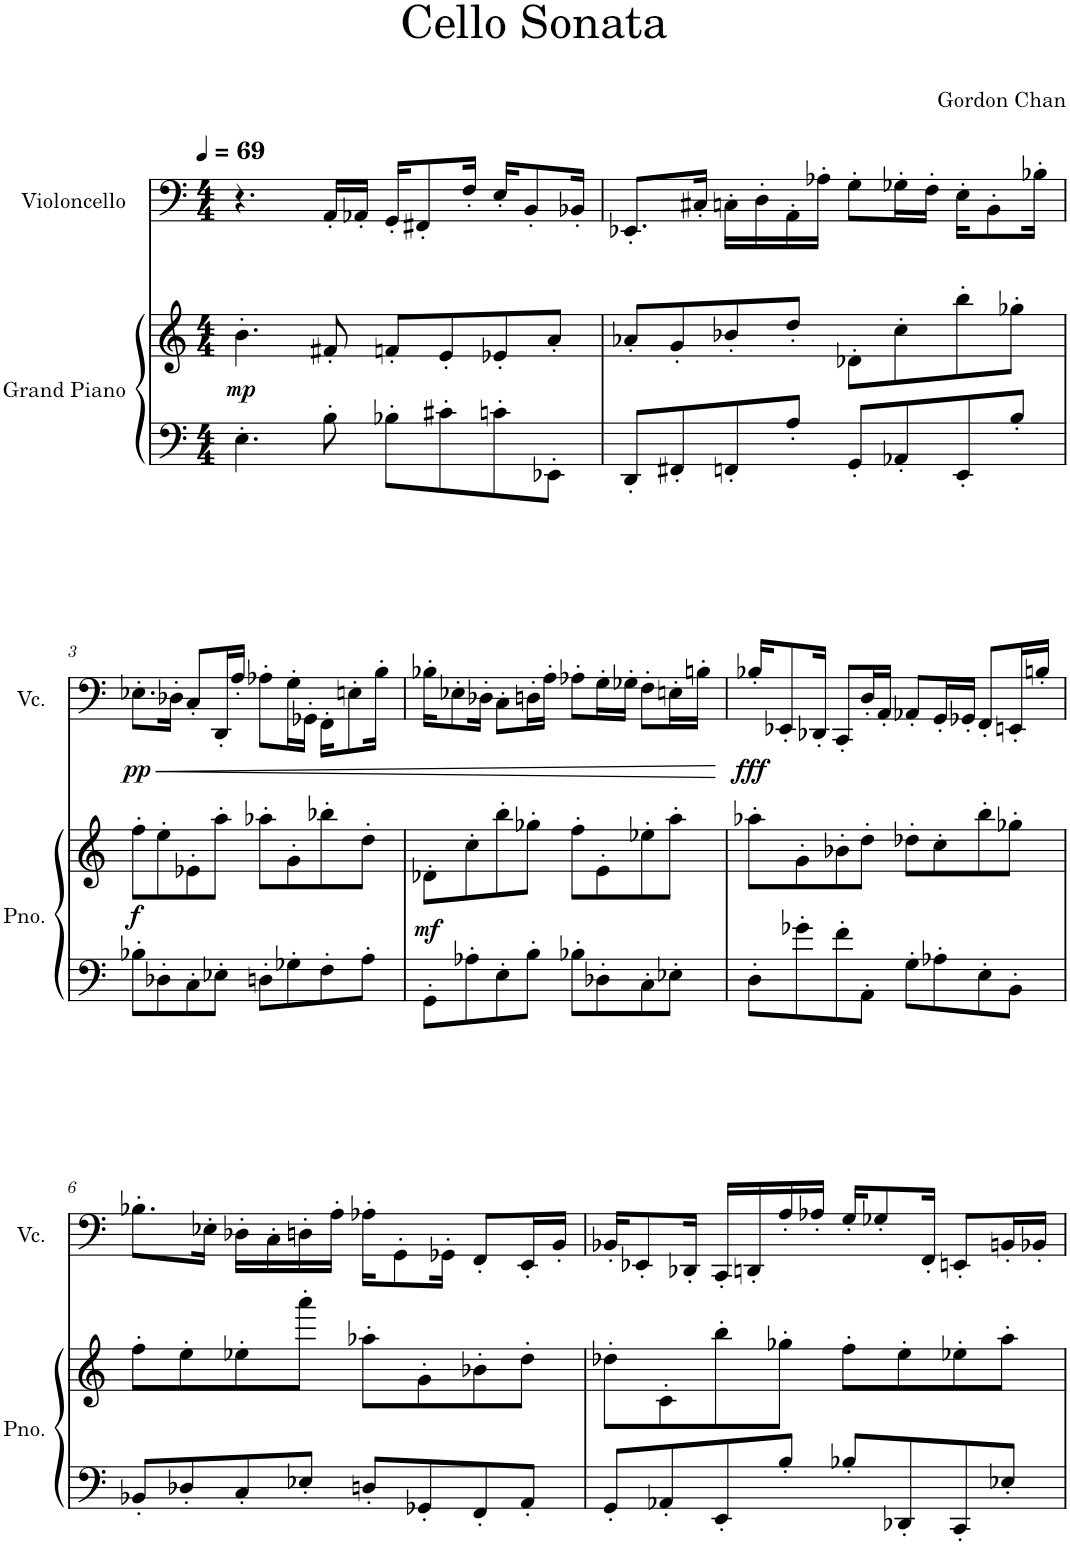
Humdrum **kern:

**kern	**kern	**dynam	**kern	**dynam
*part2	*part2	*part2	*part1	*part1
*staff3	*staff2	*staff2/3	*staff1	*staff1
*I"Grand Piano	*	*	*I"Violoncello	*
*I'Pno.	*	*	*I'Vc.	*
*clefF4	*clefG2	*	*clefF4	*
*k[]	*k[]	*	*k[]	*
*M4/4	*M4/4	*	*M4/4	*
*MM69	*MM69	*	*MM69	*
=1	=1	=1	=1	=1
!	!	!LO:DY:b	!	!
4.E'\	4.b'\	mp	4.r	.
8B'\	8f#X'/	.	16AA'/LL	.
.	.	.	16AA-X'/JJ	.
8B-X'\L	8fn'/L	.	16GG'/KL	.
.	.	.	8FF#X'/	.
8c#X'\	8e'/	.	.	.
.	.	.	16F'/Jk	.
8cn'\	8e-X'/	.	16E'/KL	.
.	.	.	8BB'/	.
8EE-X'\J	8a'/J	.	.	.
.	.	.	16BB-X'/Jk	.
=2	=2	=2	=2	=2
8DD'/L	8a-X'/L	.	8.EE-X'/L	.
8FF#X'/	8g'/	.	.	.
.	.	.	16C#X'/Jk	.
8FFn'/	8b-X'/	.	16Cn'\LL	.
.	.	.	16D'\	.
8A'/J	8dd'/J	.	16AA'\	.
.	.	.	16A-X'\JJ	.
8GG'/L	8d-X'\L	.	8G'\L	.
8AA-X'/	8cc'\	.	16G-X'\L	.
.	.	.	16F'\JJ	.
8EE'/	8bb'\	.	16E'\KL	.
.	.	.	8BB'\	.
8B'/J	8gg-X'\J	.	.	.
.	.	.	16B-X'\Jk	.
!!LO:LB:g=z
=3	=3	=3	=3	=3
!	!	!LO:DY:b	!	!LO:HP:b
!	!	!	!	!LO:DY:n=1:b
8B-X'\L	8ff'\L	f	8.E-X'\L	< pp
8D-X'\	8ee'\	.	.	.
.	.	.	16D-X'\Jk	.
8C'\	8e-X'\	.	8C'/L	.
8E-X'\J	8aa'\J	.	16DD'/L	.
.	.	.	16A'/JJ	.
8Dn'\L	8aa-X'\L	.	8A-X'\L	.
8G-X'\	8g'\	.	16G'\L	.
.	.	.	16GG-X'\JJ	.
8F'\	8bb-X'\	.	16FF'\KL	.
.	.	.	8En'\	.
8A'\J	8dd'\J	.	.	.
.	.	.	16B'\Jk	.
=4	=4	=4	=4	=4
!	!	!LO:DY:b	!	!
8GG'\L	8d-X'\L	mf	16B-X'\KL	.
.	.	.	8E-X'\	.
8A-X'\	8cc'\	.	.	.
.	.	.	16D-X'\Jk	.
8E'\	8bb'\	.	8C'\L	.
8B'\J	8gg-X'\J	.	16Dn'\L	.
.	.	.	16A'\JJ	.
8B-X'\L	8ff'\L	.	8A-X'\L	.
8D-X'\	8e'\	.	16G'\L	.
.	.	.	16G-X'\JJ	.
8C'\	8ee-X'\	.	8F'\L	.
8E-X'\J	8aa'\J	.	16En'\L	.
.	.	.	16Bn'\JJ	.
.	.	.	.	[
=5	=5	=5	=5	=5
!	!	!	!	!LO:DY:b
8D'\L	8aa-X'\L	.	16B-X'/KL	fff
.	.	.	8EE-X'/	.
8g-X'\	8g'\	.	.	.
.	.	.	16DD-X'/Jk	.
8f'\	8b-X'\	.	8CC'/L	.
8AA'\J	8dd'\J	.	16D'/L	.
.	.	.	16AA'/JJ	.
8G'\L	8dd-X'\L	.	8AA-X'/L	.
8A-X'\	8cc'\	.	16GG'/L	.
.	.	.	16GG-X'/JJ	.
8E'\	8bb'\	.	8FF'/L	.
8BB'\J	8gg-X'\J	.	16EEn'/L	.
.	.	.	16Bn'/JJ	.
!!LO:LB:g=z
=6	=6	=6	=6	=6
8BB-X'/L	8ff'\L	.	8.B-X'\L	.
8D-X'/	8ee'\	.	.	.
.	.	.	16E-X'\Jk	.
8C'/	8ee-X'\	.	16D-X'\LL	.
.	.	.	16C'\	.
8E-X'/J	8aaa'\J	.	16Dn'\	.
.	.	.	16A'\JJ	.
8Dn'/L	8aa-X'\L	.	16A-X'\KL	.
.	.	.	8GG'\	.
8GG-X'/	8g'\	.	.	.
.	.	.	16GG-X'\Jk	.
8FF'/	8b-X'\	.	8FF'/L	.
8AA'/J	8dd'\J	.	16EE'/L	.
.	.	.	16BB'/JJ	.
=7	=7	=7	=7	=7
8GG'/L	8dd-X'\L	.	16BB-X'/KL	.
.	.	.	8EE-X'/	.
8AA-X'/	8c'\	.	.	.
.	.	.	16DD-X'/Jk	.
8EE'/	8bb'\	.	16CC'/LL	.
.	.	.	16DDn'/	.
8B'/J	8gg-X'\J	.	16A'/	.
.	.	.	16A-X'/JJ	.
8B-X'/L	8ff'\L	.	16G'/KL	.
.	.	.	8G-X'/	.
8DD-X'/	8ee'\	.	.	.
.	.	.	16FF'/Jk	.
8CC'/	8ee-X'\	.	8EEn'/L	.
8E-X'/J	8aa'\J	.	16BBn'/L	.
.	.	.	16BB-X'/JJ	.
=	=	=	=	=
*-	*-	*-	*-	*-
